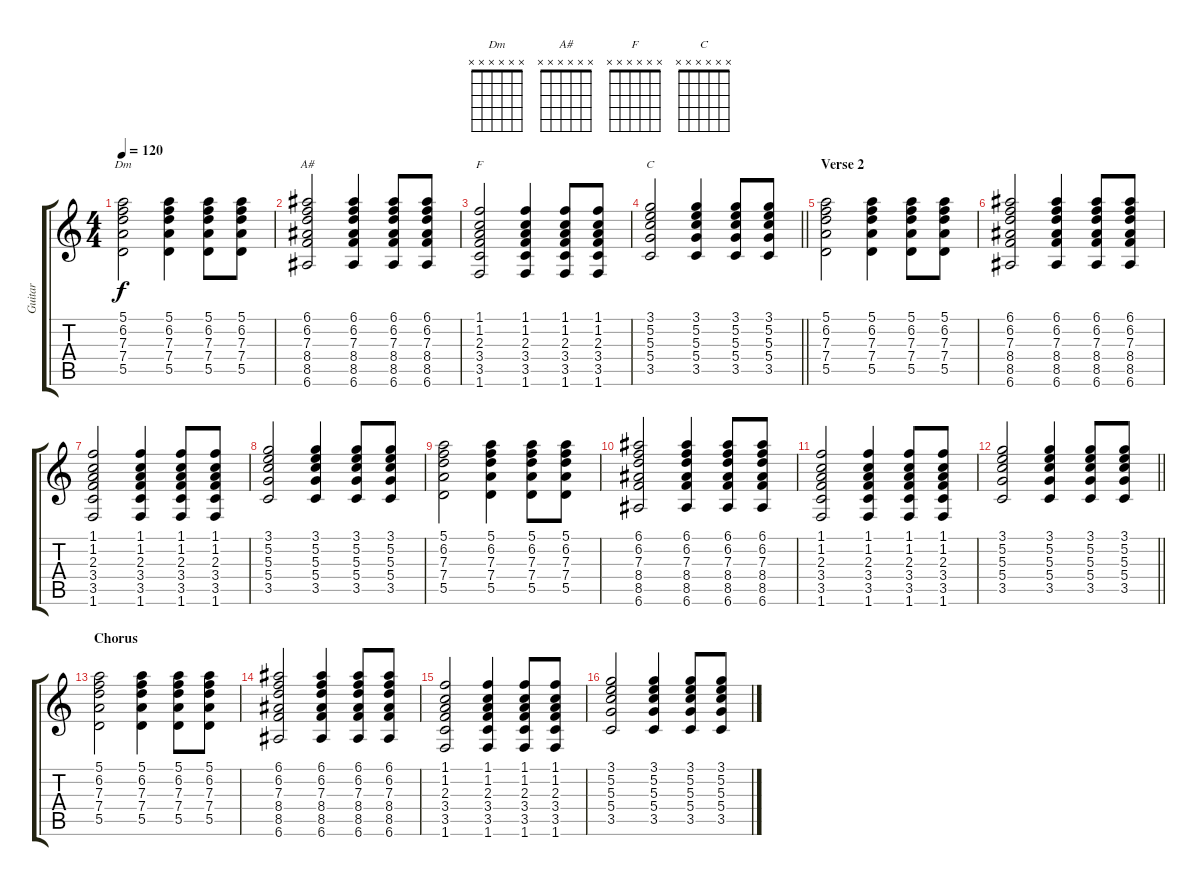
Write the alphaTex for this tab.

\track ("Guitar" "Guitar") {instrument acousticguitarsteel}
\staff {score tabs}
\tuning (E4 B3 G3 D3 A2 E2) {hide}
\chord ("Dm" x x x x x x)
\chord ("A#" x x x x x x)
\chord ("F" x x x x x x)
\chord ("C" x x x x x x)
\ts (4 4)
\tempo 120
\clef g2
\ks c
(5.1 6.2 7.3 7.4 5.5).2{ch "Dm" dy f} (5.1 6.2 7.3 7.4 5.5).4 (5.1 6.2 7.3 7.4 5.5).8 (5.1 6.2 7.3 7.4 5.5).8 |
(6.1 6.2 7.3 8.4 8.5 6.6).2{ch "A#"} (6.1 6.2 7.3 8.4 8.5 6.6).4 (6.1 6.2 7.3 8.4 8.5 6.6).8 (6.1 6.2 7.3 8.4 8.5 6.6).8 |
(1.1 1.2 2.3 3.4 3.5 1.6).2{ch "F"} (1.1 1.2 2.3 3.4 3.5 1.6).4 (1.1 1.2 2.3 3.4 3.5 1.6).8 (1.1 1.2 2.3 3.4 3.5 1.6).8 |
\barLineRight lightlight
(3.1 5.2 5.3 5.4 3.5).2{ch "C"} (3.1 5.2 5.3 5.4 3.5).4 (3.1 5.2 5.3 5.4 3.5).8 (3.1 5.2 5.3 5.4 3.5).8 |
\section ("" "Verse 2")
(5.1 6.2 7.3 7.4 5.5).2 (5.1 6.2 7.3 7.4 5.5).4 (5.1 6.2 7.3 7.4 5.5).8 (5.1 6.2 7.3 7.4 5.5).8 |
(6.1 6.2 7.3 8.4 8.5 6.6).2 (6.1 6.2 7.3 8.4 8.5 6.6).4 (6.1 6.2 7.3 8.4 8.5 6.6).8 (6.1 6.2 7.3 8.4 8.5 6.6).8 |
(1.1 1.2 2.3 3.4 3.5 1.6).2 (1.1 1.2 2.3 3.4 3.5 1.6).4 (1.1 1.2 2.3 3.4 3.5 1.6).8 (1.1 1.2 2.3 3.4 3.5 1.6).8 |
(3.1 5.2 5.3 5.4 3.5).2 (3.1 5.2 5.3 5.4 3.5).4 (3.1 5.2 5.3 5.4 3.5).8 (3.1 5.2 5.3 5.4 3.5).8 |
(5.1 6.2 7.3 7.4 5.5).2 (5.1 6.2 7.3 7.4 5.5).4 (5.1 6.2 7.3 7.4 5.5).8 (5.1 6.2 7.3 7.4 5.5).8 |
(6.1 6.2 7.3 8.4 8.5 6.6).2 (6.1 6.2 7.3 8.4 8.5 6.6).4 (6.1 6.2 7.3 8.4 8.5 6.6).8 (6.1 6.2 7.3 8.4 8.5 6.6).8 |
(1.1 1.2 2.3 3.4 3.5 1.6).2 (1.1 1.2 2.3 3.4 3.5 1.6).4 (1.1 1.2 2.3 3.4 3.5 1.6).8 (1.1 1.2 2.3 3.4 3.5 1.6).8 |
\barLineRight lightlight
(3.1 5.2 5.3 5.4 3.5).2 (3.1 5.2 5.3 5.4 3.5).4 (3.1 5.2 5.3 5.4 3.5).8 (3.1 5.2 5.3 5.4 3.5).8 |
\section ("" "Chorus")
(5.1 6.2 7.3 7.4 5.5).2 (5.1 6.2 7.3 7.4 5.5).4 (5.1 6.2 7.3 7.4 5.5).8 (5.1 6.2 7.3 7.4 5.5).8 |
(6.1 6.2 7.3 8.4 8.5 6.6).2 (6.1 6.2 7.3 8.4 8.5 6.6).4 (6.1 6.2 7.3 8.4 8.5 6.6).8 (6.1 6.2 7.3 8.4 8.5 6.6).8 |
(1.1 1.2 2.3 3.4 3.5 1.6).2 (1.1 1.2 2.3 3.4 3.5 1.6).4 (1.1 1.2 2.3 3.4 3.5 1.6).8 (1.1 1.2 2.3 3.4 3.5 1.6).8 |
(3.1 5.2 5.3 5.4 3.5).2 (3.1 5.2 5.3 5.4 3.5).4 (3.1 5.2 5.3 5.4 3.5).8 (3.1 5.2 5.3 5.4 3.5).8
